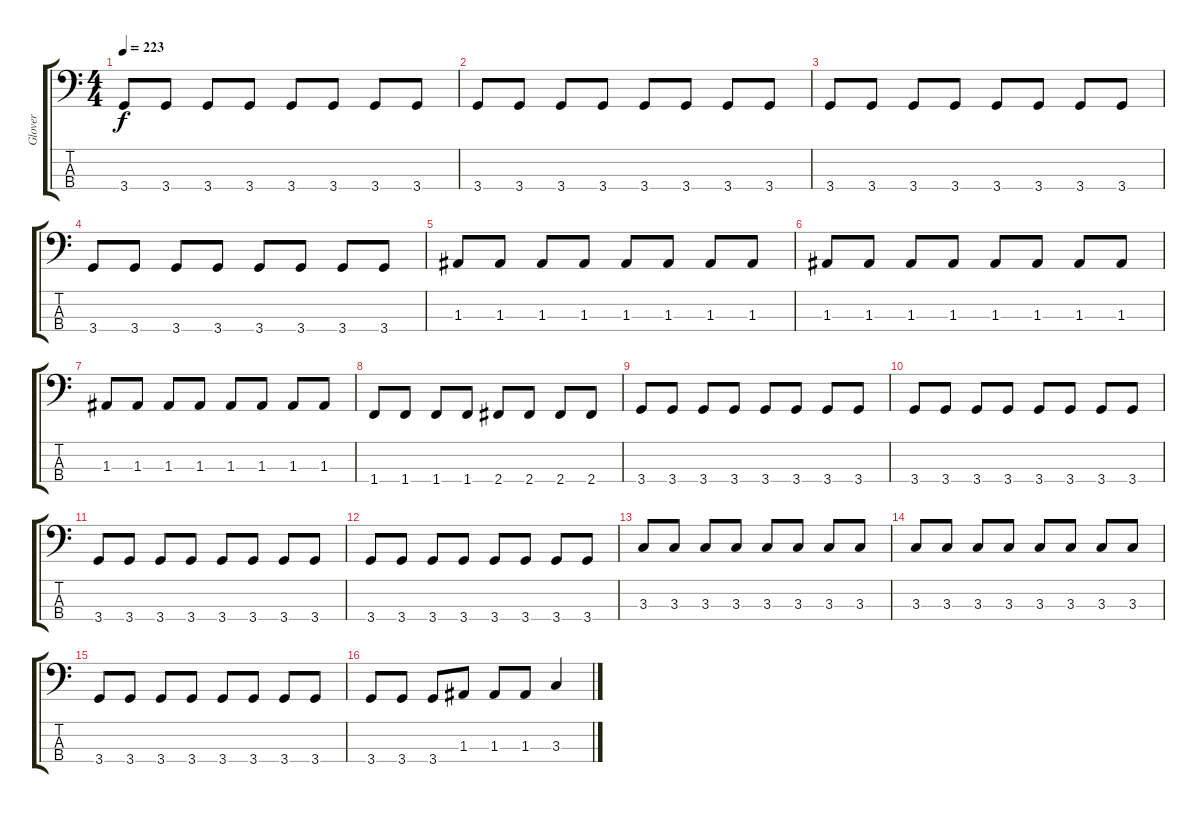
\track ("Glover" "Glover") {instrument electricbasspick}
\staff {score tabs}
\tuning (G2 D2 A1 E1) {hide}
\ts (4 4)
\tempo 223
\clef f4
\ks c
3.4.8{dy f} 3.4.8 3.4.8 3.4.8 3.4.8 3.4.8 3.4.8 3.4.8 |
3.4.8 3.4.8 3.4.8 3.4.8 3.4.8 3.4.8 3.4.8 3.4.8 |
3.4.8 3.4.8 3.4.8 3.4.8 3.4.8 3.4.8 3.4.8 3.4.8 |
3.4.8 3.4.8 3.4.8 3.4.8 3.4.8 3.4.8 3.4.8 3.4.8 |
1.3.8 1.3.8 1.3.8 1.3.8 1.3.8 1.3.8 1.3.8 1.3.8 |
1.3.8 1.3.8 1.3.8 1.3.8 1.3.8 1.3.8 1.3.8 1.3.8 |
1.3.8 1.3.8 1.3.8 1.3.8 1.3.8 1.3.8 1.3.8 1.3.8 |
1.4.8 1.4.8 1.4.8 1.4.8 2.4.8 2.4.8 2.4.8 2.4.8 |
3.4.8 3.4.8 3.4.8 3.4.8 3.4.8 3.4.8 3.4.8 3.4.8 |
3.4.8 3.4.8 3.4.8 3.4.8 3.4.8 3.4.8 3.4.8 3.4.8 |
3.4.8 3.4.8 3.4.8 3.4.8 3.4.8 3.4.8 3.4.8 3.4.8 |
3.4.8 3.4.8 3.4.8 3.4.8 3.4.8 3.4.8 3.4.8 3.4.8 |
3.3.8 3.3.8 3.3.8 3.3.8 3.3.8 3.3.8 3.3.8 3.3.8 |
3.3.8 3.3.8 3.3.8 3.3.8 3.3.8 3.3.8 3.3.8 3.3.8 |
3.4.8 3.4.8 3.4.8 3.4.8 3.4.8 3.4.8 3.4.8 3.4.8 |
3.4.8 3.4.8 3.4.8 1.3.8 1.3.8 1.3.8 3.3.4
